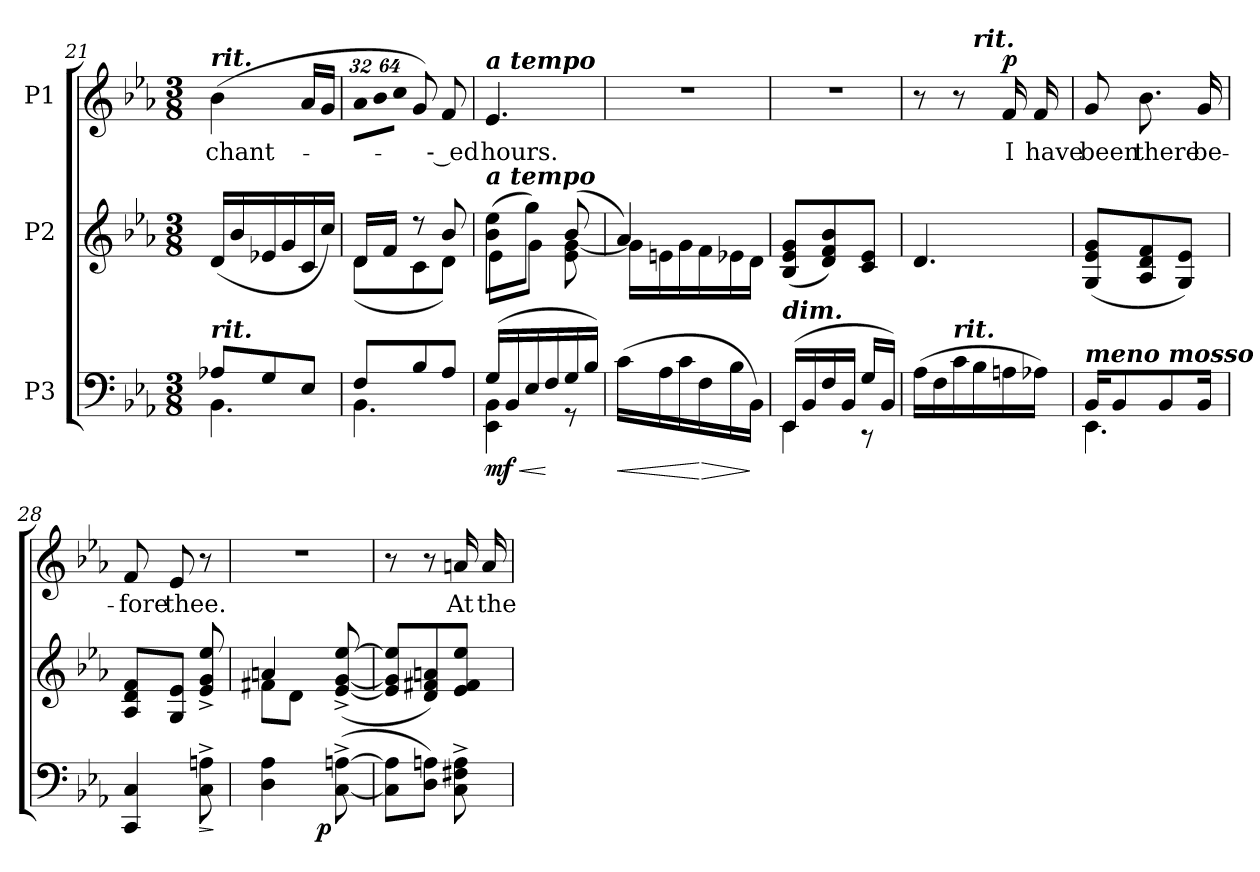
**kern	**dynam	**kern	**kern	**text	**dynam
*part3	*part3	*part2	*part1	*part1	*part1
*staff3	*staff3	*staff2	*staff1	*staff1	*staff1
*I"P3	*	*I"P2	*I"P1	*	*
*clefF4	*	*clefG2	*clefG2	*	*
*k[b-e-a-]	*	*k[b-e-a-]	*k[b-e-a-]	*	*
*E-:	*	*E-:	*E-:	*	*
*M3/8	*	*M3/8	*M3/8	*	*
=21	=21	=21	=21	=21	=21
*^	*	*	*	*	*
!	!	!	!	!LO:TX:a:Bi:t=rit.	!	!
!LO:TX:a:Bi:t=rit.	!	!	!	!	!	!
!	!	!	!	!	!LO:LY:b:color=#000000	!
8A-Xi/L	4.BB-i\	.	(16di/LL	(4b-i\	-chant-	.
.	.	.	16b-i/	.	.	.
8Gi/	.	.	16e-Xi/	.	.	.
.	.	.	16gi/	.	.	.
8E-i/J	.	.	16ci/	16a-i/LL	.	.
.	.	.	16cci/JJ)	16gi/JJ	.	.
=22	=22	=22	=22	=22	=22	=22
*	*	*	*^	*	*	*
*	*	*	*	*	*Xbrackettup	*	*
!	!	!	!	!	!LO:N:vis=16	!	!
8Fi/L	4.BB-i\	.	16di/LL	(8di\L	512%21a-i\LL	.	.
!	!	!	!	!	!LO:N:vis=16	!	!
.	.	.	.	.	1024%43b-i\	.	.
.	.	.	16fi/JJ	.	.	.	.
!	!	!	!	!	!LO:N:vis=16	!	!
.	.	.	.	.	1024%43cci\JJ	.	.
8B-i/	.	.	8r	8ci\	8gi/)	.	.
!	!	!	!	!	!	!LO:LY:b:color=#000000	!
8A-i/J	.	.	8b-i/	8di\J)	8fi/	-- ed	.
=23	=23	=23	=23	=23	=23	=23	=23
!	!	!LO:HP:b	!	!	!	!	!
!	!	!	!	!	!LO:TX:a:Bi:t=a tempo	!	!
!	!	!	!LO:TX:a:Bi:t=a tempo	!	!	!	!
!	!	!	!	!	!	!LO:LY:b:color=#000000	!
(16Gi/LL	4EE-i\ 4BB-i	< mf	(8b-i\ 8ee-iL	8e-i\L	4.e-i/	hours.	.
16BB-i/	.	.	.	.	.	.	.
16E-i/	.	.	8ggi\J)	8gi\J	.	.	.
16Fi/	.	[	.	.	.	.	.
16Gi/	8r	.	(8b-i/	8e-i\ [8gi	.	.	.
16B-i/JJ)	.	.	.	.	.	.	.
*v	*v	*	*	*	*	*	*
=24	=24	=24	=24	=24	=24	=24
!	!LO:HP:b	!	!	!LO:N:vis=1	!	!
(16ci\LL	<	4a-i/)	16gi\LL]	4.r	.	.
16A-i\	.	.	16eni\	.	.	.
16ci\	.	.	16gi\	.	.	.
!	!LO:HP:n=1:b	!	!	!	!	!
16Fi\	[ >	.	16fi\	.	.	.
16B-i\	.	8ryy	16e-Xi\	.	.	.
16BB-i\JJ)	]	.	16di\JJ	.	.	.
!!LO:LB:g=z
=25	=25	=25	=25	=25	=25	=25
*^	*	*	*	*	*	*
!LO:TX:a:Bi:t=dim.	!	!	!	!	!	!	!
!	!	!	!	!	!LO:N:vis=1	!	!
*	*	*	*v	*v	*	*	*
(16EE-i/LL	4EE-i\	.	(8B-i/ 8e-i 8giL	4.r	.	.
16BB-i/	.	.	.	.	.	.
16Fi/	.	.	8di/ 8fi 8b-i)	.	.	.
16BB-i/JJ	.	.	.	.	.	.
16Gi/LL	8r	.	8ci/ 8e-iJ	.	.	.
16BB-i/JJ)	.	.	.	.	.	.
*v	*v	*	*	*	*	*
=26	=26	=26	=26	=26	=26
*	*	*	*^	*	*
(16A-i\LL	.	4.di/	8r	8.ryy	.	.
16Fi\	.	.	.	.	.	.
!LO:TX:a:Bi:t=rit.	!	!	!	!	!	!
16ci\	.	.	8r	.	.	.
!	!	!	!	!LO:TX:a:Bi:t=rit.	!	!
16B-i\	.	.	.	8.ryy	.	.
!	!	!	!	!	!LO:LY:b:color=#000000	!
16Ani\	.	.	16fi/	.	I	p
!	!	!	!	!	!LO:LY:b:color=#000000	!
16A-Xi\JJ)	.	.	16fi/	.	have	.
*	*	*	*v	*v	*	*
=27	=27	=27	=27	=27	=27
*^	*	*	*	*	*
*	*	*	*	*^	*	*
!	!	!	!	!LO:TX:a:Bi:t=meno mosso	!	!	!
!LO:TX:a:Bi:t=meno mosso	!	!	!	!	!	!	!
!	!	!	!	!	!	!LO:LY:b:color=#000000	!
*	*	*	*	*v	*v	*	*
16BB-i/KL	4.EE-i\	.	(8Gi/ 8e-i 8giL	8gi/	been	.
8BB-i/	.	.	.	.	.	.
!	!	!	!	!	!LO:LY:b:color=#000000	!
.	.	.	8A-i/ 8di 8fi	8.b-i\	there	.
8BB-i/	.	.	.	.	.	.
.	.	.	8Gi/ 8e-iJ)	.	.	.
!	!	!	!	!	!LO:LY:b:color=#000000	!
16BB-i/Jk	.	.	.	16gi/	be-	.
*v	*v	*	*	*	*	*
=28	=28	=28	=28	=28	=28
!	!	!	!	!LO:LY:b:color=#000000	!
4CCi/ 4Ci	.	8A-i/ 8di 8fiL	8fi/	-fore	.
!	!	!	!	!LO:LY:b:color=#000000	!
.	.	8Gi/ 8e-iJ	8e-i/	thee.	.
!	!LO:HP:b	!	!	!	!
8Ci\^ 8Ani^	>	8e-i/^ 8gi^ 8ee-i^	8r	.	.
.	]	.	.	.	.
=29	=29	=29	=29	=29	=29
*	*	*^	*	*	*
!	!	!	!	!LO:N:vis=1	!	!
*^	*	*	*	*	*	*
4Di\ 4A-i	8ryy	.	4ani/	8f#Xi\L	4.r	.	.
.	32ryy	.	.	8di\J	.	.	.
.	64ryy	.	.	.	.	.	.
.	128...ryy	.	.	.	.	.	.
.	8ryy	p	.	.	.	.	.
([8Ci\^ [8Ani^	.	.	([8e-i/^ [8gi^ [8ee-i^	8ryy	.	.	.
.	16ryy	.	.	.	.	.	.
.	1024ryy	.	.	.	.	.	.
*v	*v	*	*	*	*	*	*
*	*	*v	*v	*	*	*
!!LO:PB:g=z
=30	=30	=30	=30	=30	=30
8Ci\] 8Ai]L	.	8e-i/] 8gi] 8ee-i]L	8r	.	.
8Di\ 8AniJ)	.	8di/ 8f#Xi 8ani)	8r	.	.
!	!	!	!	!LO:LY:b:color=#000000	!
8Ci\^ 8F#Xi^ 8Ai^	.	8e-i/ 8f#i 8ee-iJ	16ani/	At	.
!	!	!	!	!LO:LY:b:color=#000000	!
.	.	.	16ai/	the	.
=	=	=	=	=	=
*-	*-	*-	*-	*-	*-
